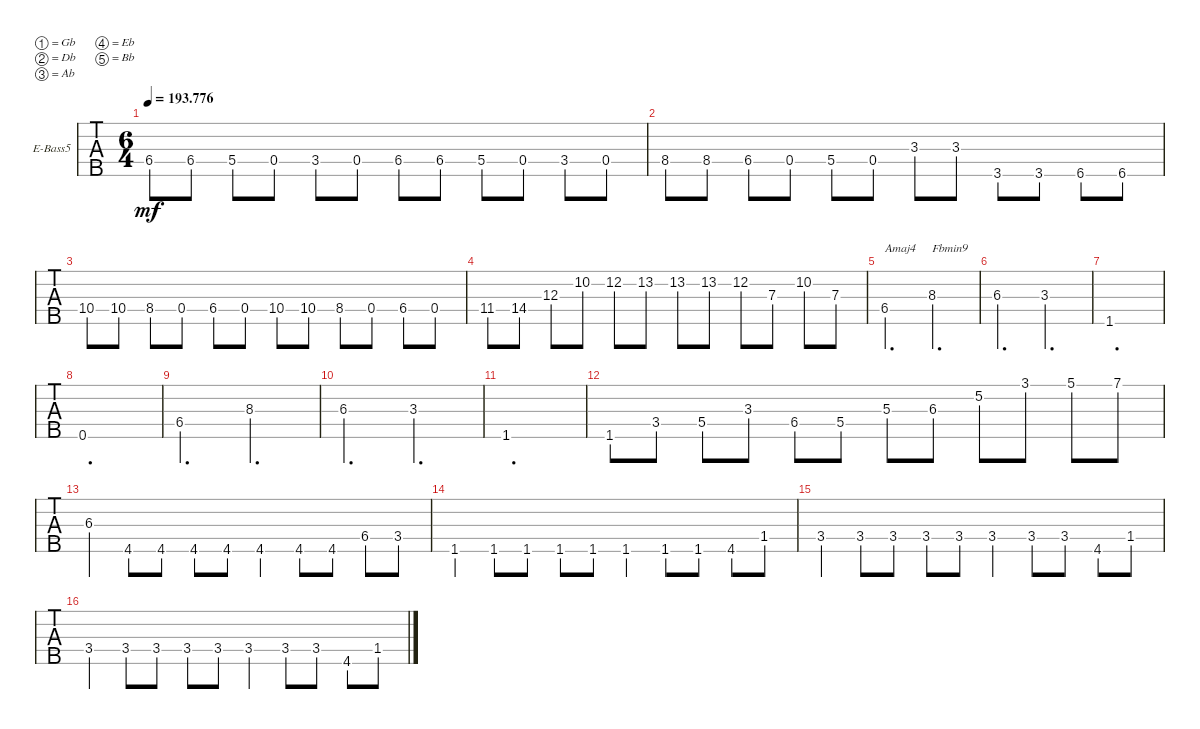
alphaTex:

\defaultSystemsLayout 4
\bracketExtendMode groupsimilarinstruments
\firstSystemTrackNameOrientation horizontal
\otherSystemsTrackNameOrientation horizontal
\track ("Electric Bass" "E-Bass5") {multiBarRest instrument electricbassfinger}
\staff {tabs}
\tuning (Gb2 Db2 Ab1 Eb1 Bb0)
\ts (6 4)
\tempo
193.776
\accidentals auto
\clef f4
\ottava regular
\simile none
\ks c
6.4.8{dy mf} 6.4.8 5.4.8 0.4.8 3.4.8 0.4.8 6.4.8 6.4.8 5.4.8 0.4.8 3.4.8 0.4.8 |
8.4.8 8.4.8 6.4.8 0.4.8 5.4.8 0.4.8 3.3.8 3.3.8 3.5.8 3.5.8 6.5.8 6.5.8 |
10.4.8 10.4.8 8.4.8 0.4.8 6.4.8 0.4.8 10.4.8 10.4.8 8.4.8 0.4.8 6.4.8 0.4.8 |
11.4.8 14.4.8 12.3.8 10.2.8 12.2.8 13.2.8 13.2.8 13.2.8 12.2.8 7.3.8 10.2.8 7.3.8 |
6.4.2{d txt "Amaj4"} 8.3.2{d txt "Fbmin9"} |
6.3.2{d} 3.3.2{d} |
1.5.1{d} |
0.5.1{d} |
6.4.2{d} 8.3.2{d} |
6.3.2{d} 3.3.2{d} |
1.5.1{d} |
1.5.8 3.4.8 5.4.8 3.3.8 6.4.8 5.4.8 5.3.8 6.3.8 5.2.8 3.1.8 5.1.8 7.1.8 |
6.3.4 4.5{st}.8 4.5{st}.8 4.5{st}.8 4.5{st}.8 4.5.4 4.5{st}.8 4.5{st}.8 6.4.8 3.4.8 |
1.5.4 1.5{st}.8 1.5{st}.8 1.5{st}.8 1.5{st}.8 1.5.4 1.5{st}.8 1.5{st}.8 4.5.8 1.4.8 |
3.4.4 3.4{st}.8 3.4{st}.8 3.4{st}.8 3.4{st}.8 3.4.4 3.4{st}.8 3.4{st}.8 4.5.8 1.4.8 |
3.4.4 3.4{st}.8 3.4{st}.8 3.4{st}.8 3.4{st}.8 3.4.4 3.4{st}.8 3.4{st}.8 4.5.8 1.4.8
